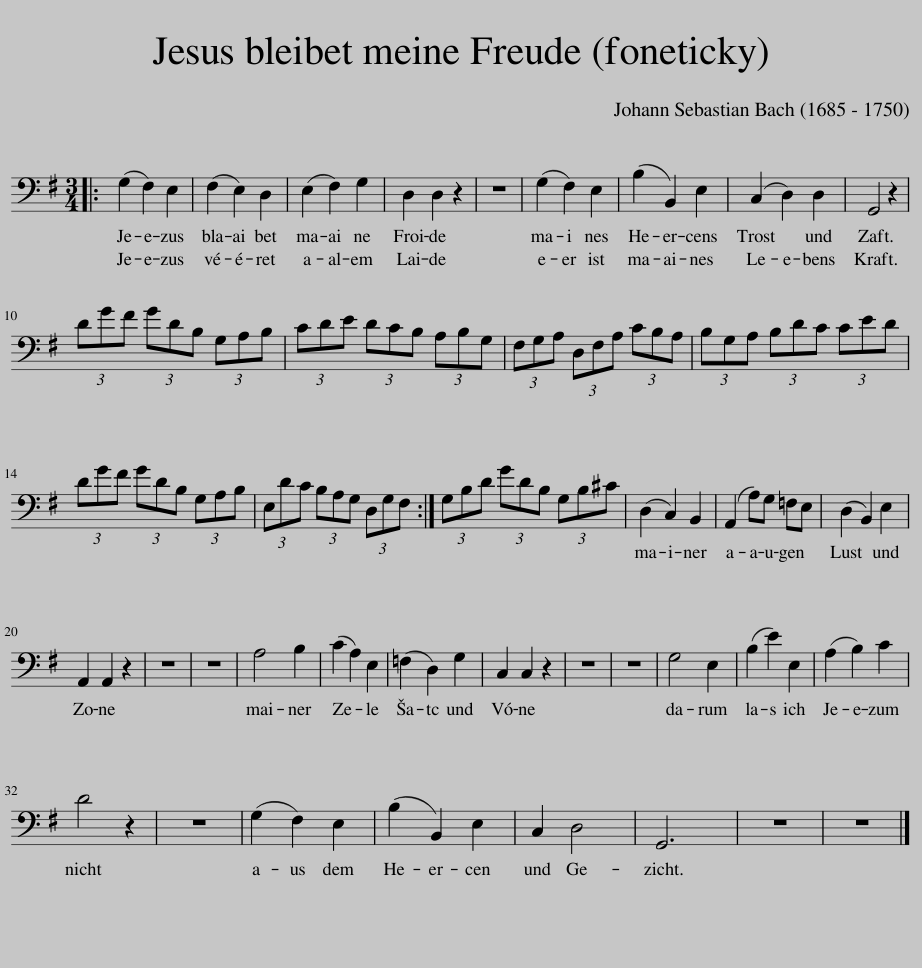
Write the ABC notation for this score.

X:1
L:1/8
M:3/4
I:linebreak $
K:G
V:1 bass
V:1
|: (G,2 F,2) E,2 | (F,2 E,2) D,2 | (E,2 F,2) G,2 | D,2 D,2 z2 | z6 | %5
 (G,2 F,2) E,2 | (B,2 B,,2) E,2 | (C,2 D,2) D,2 | G,,4 z2 |$ (3DGF (3GDB, (3G,A,B, | %10
 (3CDE (3DCB, (3A,B,G, | (3F,G,A, (3D,F,A, (3CB,A, | (3B,G,A, (3B,DC (3CED |$ (3DGF (3GDB, (3G,A,B, | (3E,DC (3B,A,G, (3D,G,F, :| %15
 (3G,B,D (3GDB, (3G,B,^C | (D,2 C,2) B,,2 | (A,,2 A,)G, =F,E, | (D,2 B,,2) E,2 |$ A,,2 A,,2 z2 | %20
 z6 | z6 | A,4 B,2 | (C2 A,2) E,2 | (=F,2 D,2) G,2 | %25
 C,2 C,2 z2 | z6 | z6 | G,4 E,2 | (B,2 E2) E,2 | %30
 (A,2 B,2) C2 |$ D4 z2 | z6 | (G,2 F,2) E,2 | (B,2 B,,2) E,2 | %35
 C,2 D,4 | G,,6 | z6 | z6 |] %39
